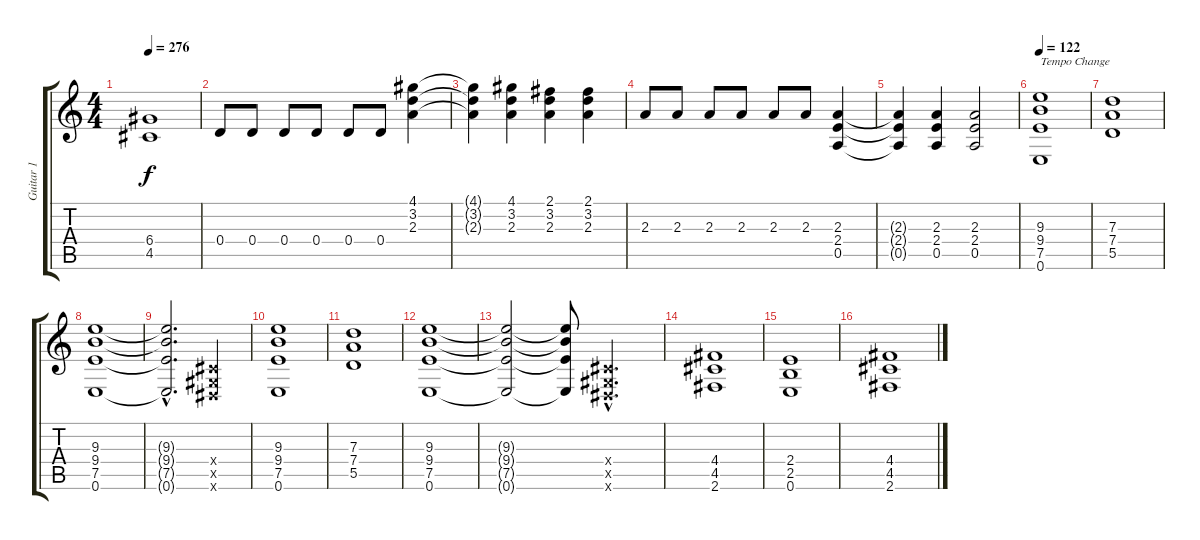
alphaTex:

\track ("Guitar 1" "Guitar 1") {instrument overdrivenguitar}
\staff {score tabs}
\tuning (E4 B3 G3 D3 A2 E2) {hide}
\ts (4 4)
\tempo 276
\clef g2
\ks c
(6.4{t} 4.5{t}).1{dy f} |
0.4.8 0.4.8 0.4.8 0.4.8 0.4.8 0.4.8 (4.1 3.2 2.3).4 |
(4.1{t} 3.2{t} 2.3{t}).4 (4.1 3.2 2.3).4 (2.1 3.2 2.3).4 (2.1 3.2 2.3).4 |
2.3.8 2.3.8 2.3.8 2.3.8 2.3.8 2.3.8 (2.3 2.4 0.5).4 |
(2.3{t} 2.4{t} 0.5{t}).4 (2.3 2.4 0.5).4 (2.3 2.4 0.5).2 |
\tempo 122
(9.3 9.4 7.5 0.6).1{txt "Tempo Change"} |
(7.3 7.4 5.5).1 |
(9.3 9.4 7.5 0.6).1 |
(9.3{hac t} 9.4{hac t} 7.5{hac t} 0.6{hac t}).2{d} (-1.4{x} -1.5{x} -1.6{x}).4 |
(9.3 9.4 7.5 0.6).1 |
(7.3 7.4 5.5).1 |
(9.3 9.4 7.5 0.6).1 |
(9.3{t} 9.4{t} 7.5{t} 0.6{t}).2 (9.3{t} 9.4{t} 7.5{t} 0.6{t}).8 (-1.4{hac x} -1.5{hac x} -1.6{hac x}).4{d} |
(4.4 4.5 2.6).1 |
(2.4 2.5 0.6).1 |
(4.4 4.5 2.6).1
